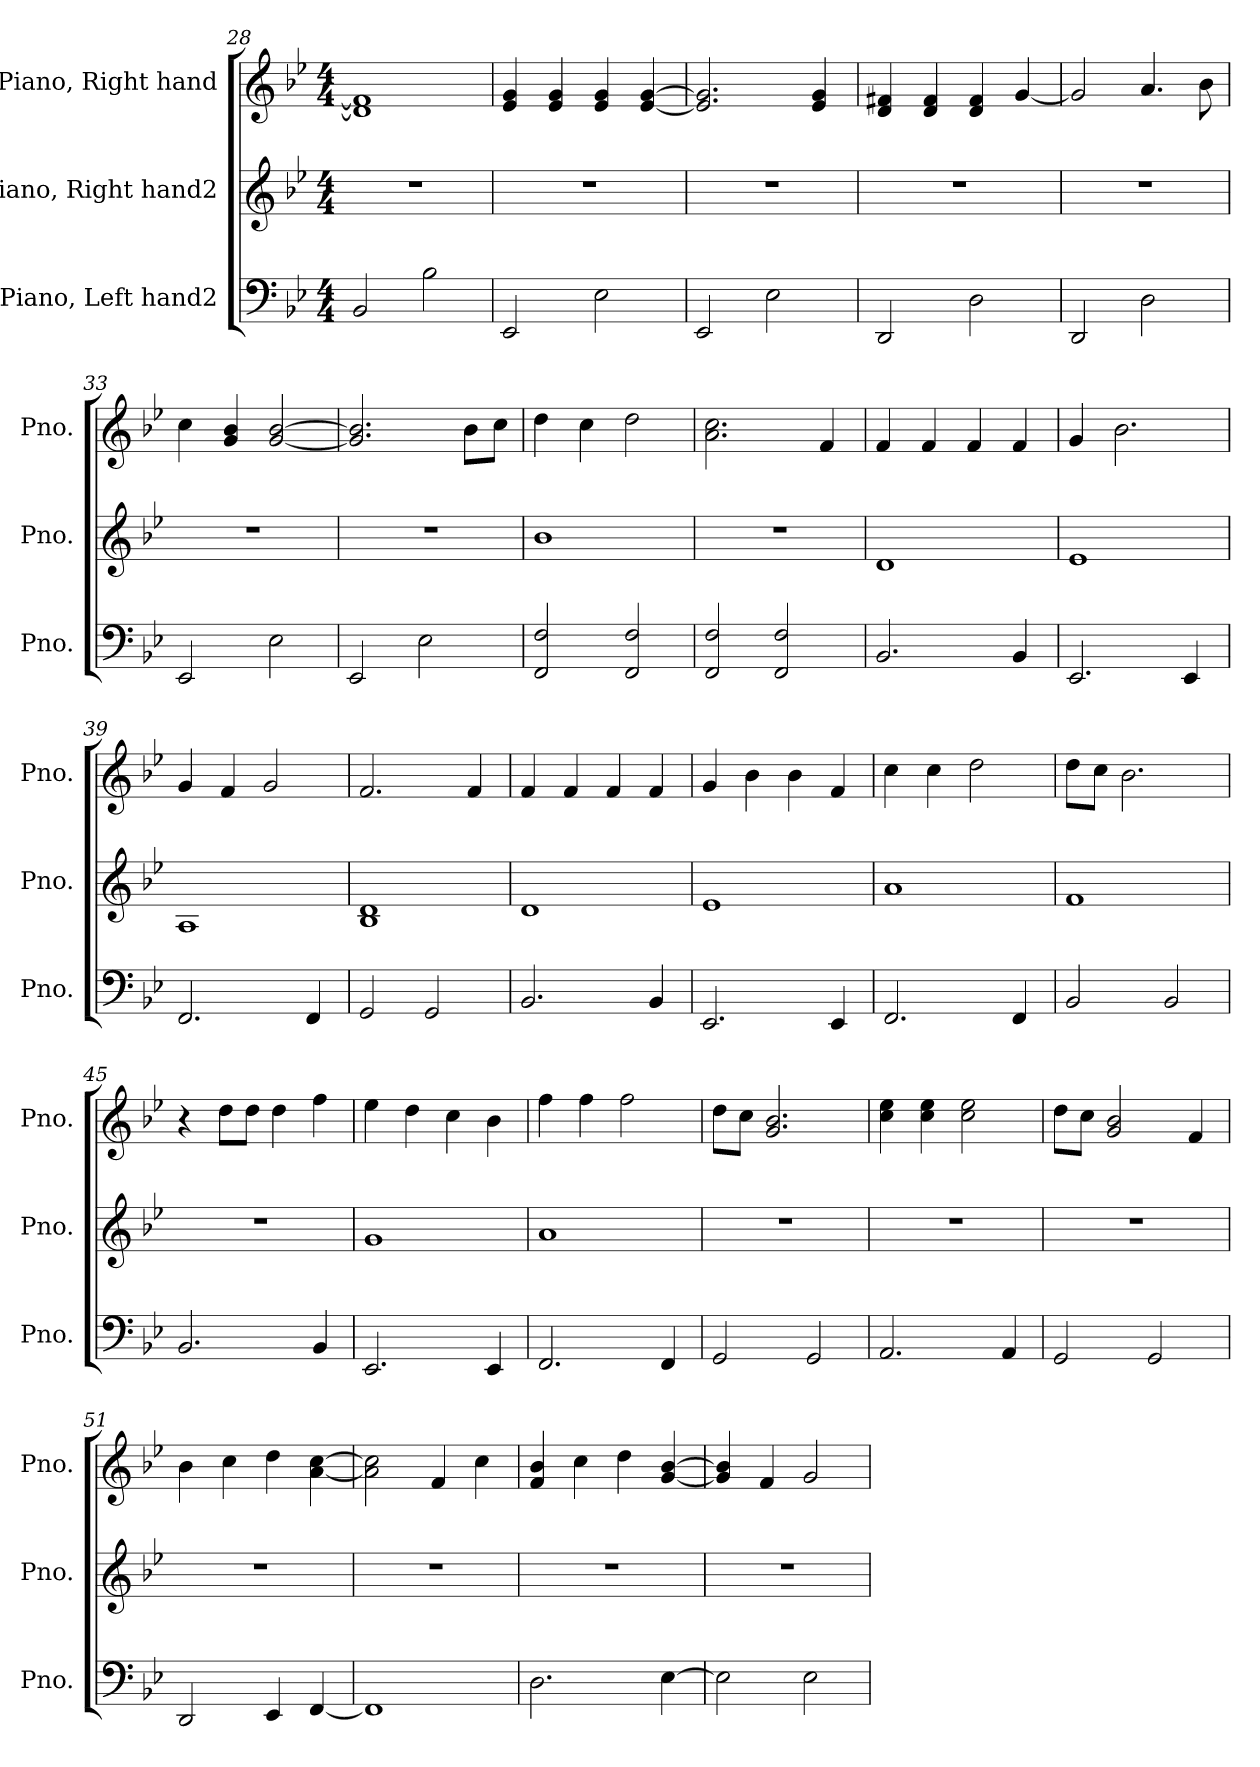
**kern	**kern	**kern
*part3	*part2	*part1
*staff3	*staff2	*staff1
*I"Piano, Left hand2	*I"Piano, Right hand2	*I"Piano, Right hand
*I'Pno.	*I'Pno.	*I'Pno.
*clefF4	*clefG2	*clefG2
*k[b-e-]	*k[b-e-]	*k[b-e-]
*M4/4	*M4/4	*M4/4
=28	=28	=28
2BB-/	1r	1d] 1f]
2B-\	.	.
=29	=29	=29
2EE-/	1r	4e-/ 4g/
.	.	4e-/ 4g/
2E-\	.	4e-/ 4g/
.	.	[4e-/ [4g/
=30	=30	=30
2EE-/	1r	2.e-/] 2.g/]
2E-\	.	.
.	.	4e-/ 4g/
=31	=31	=31
2DD/	1r	4d/ 4f#X/
.	.	4d/ 4f#/
2D\	.	4d/ 4f#/
.	.	[4g/
=32	=32	=32
2DD/	1r	2g/]
2D\	.	4.a/
.	.	8b-\
!!LO:PB:g=z
=33	=33	=33
2EE-/	1r	4cc\
.	.	4g/ 4b-/
2E-\	.	[2g/ [2b-/
=34	=34	=34
2EE-/	1r	2.g/] 2.b-/]
2E-\	.	.
.	.	8b-\L
.	.	8cc\J
=35	=35	=35
2FF/ 2F/	1b-	4dd\
.	.	4cc\
2FF/ 2F/	.	2dd\
=36	=36	=36
2FF/ 2F/	1r	2.a\ 2.cc\
2FF/ 2F/	.	.
.	.	4f/
=37	=37	=37
2.BB-/	1d	4f/
.	.	4f/
.	.	4f/
4BB-/	.	4f/
=38	=38	=38
2.EE-/	1e-	4g/
.	.	2.b-\
4EE-/	.	.
=39	=39	=39
2.FF/	1A	4g/
.	.	4f/
.	.	2g/
4FF/	.	.
=40	=40	=40
2GG/	1B- 1d	2.f/
2GG/	.	.
.	.	4f/
=41	=41	=41
2.BB-/	1d	4f/
.	.	4f/
.	.	4f/
4BB-/	.	4f/
!!LO:LB:g=z
=42	=42	=42
2.EE-/	1e-	4g/
.	.	4b-\
.	.	4b-\
4EE-/	.	4f/
=43	=43	=43
2.FF/	1a	4cc\
.	.	4cc\
.	.	2dd\
4FF/	.	.
=44	=44	=44
2BB-/	1f	8dd\L
.	.	8cc\J
.	.	2.b-\
2BB-/	.	.
=45	=45	=45
2.BB-/	1r	4r
.	.	8dd\L
.	.	8dd\J
.	.	4dd\
4BB-/	.	4ff\
=46	=46	=46
2.EE-/	1g	4ee-\
.	.	4dd\
.	.	4cc\
4EE-/	.	4b-\
=47	=47	=47
2.FF/	1a	4ff\
.	.	4ff\
.	.	2ff\
4FF/	.	.
=48	=48	=48
2GG/	1r	8dd\L
.	.	8cc\J
.	.	2.g/ 2.b-/
2GG/	.	.
=49	=49	=49
2.AA/	1r	4cc\ 4ee-\
.	.	4cc\ 4ee-\
.	.	2cc\ 2ee-\
4AA/	.	.
=50	=50	=50
2GG/	1r	8dd\L
.	.	8cc\J
.	.	2g/ 2b-/
2GG/	.	.
.	.	4f/
!!LO:LB:g=z
=51	=51	=51
2DD/	1r	4b-\
.	.	4cc\
4EE-/	.	4dd\
[4FF/	.	[4a\ [4cc\
=52	=52	=52
1FF]	1r	2a\] 2cc\]
.	.	4f/
.	.	4cc\
=53	=53	=53
2.D\	1r	4f/ 4b-/
.	.	4cc\
.	.	4dd\
[4E-\	.	[4g/ [4b-/
=54	=54	=54
2E-\]	1r	4g/] 4b-/]
.	.	4f/
2E-\	.	2g/
=	=	=
*-	*-	*-
